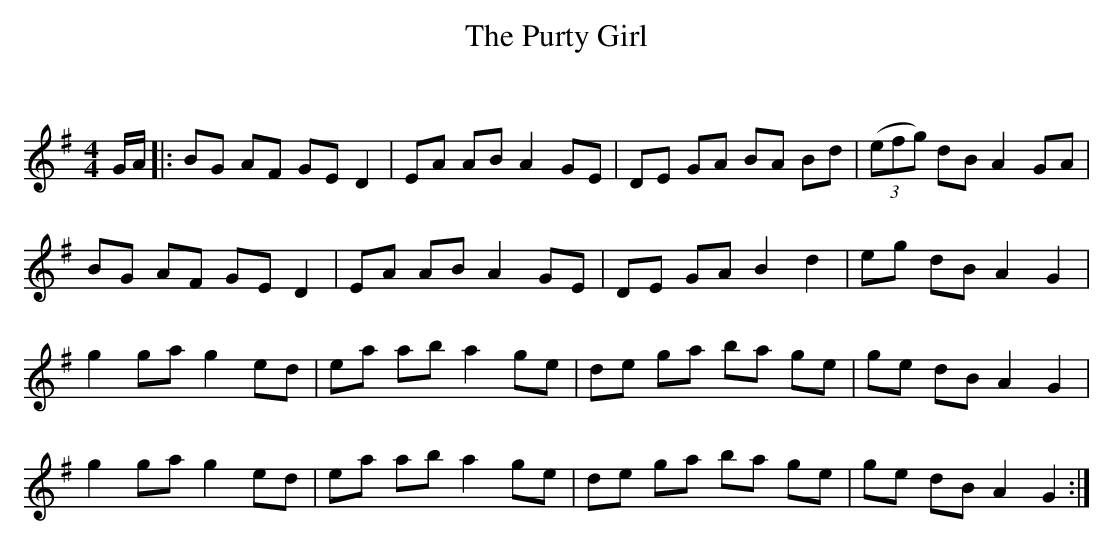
X:1
T: The Purty Girl
C:
Q: 232
K:G
M:4/4
L:1/8
G1/2A1/2|:BG AF GE D2|EA AB A2 GE|DE GA BA Bd|((3efg) dB A2 GA|
BG AF GE D2|EA AB A2 GE|DE GA B2 d2|eg dB A2 G2|
g2 ga g2 ed|ea ab a2 ge|de ga ba ge|ge dB A2 G2|
g2 ga g2 ed|ea ab a2 ge|de ga ba ge|ge dB A2 G2:|
